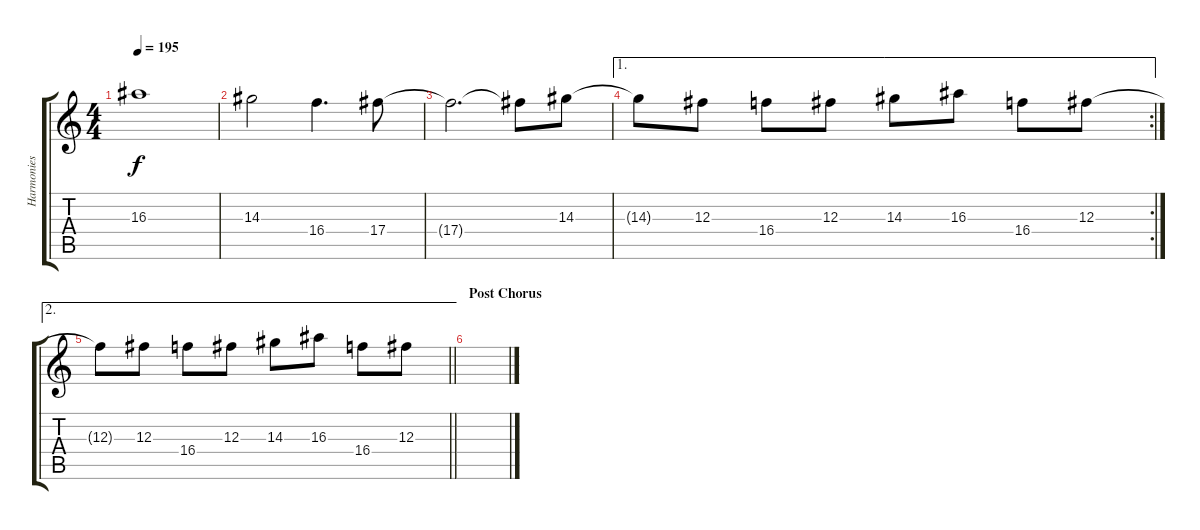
\track ("Harmonies Guitar" "Harmonies ") {instrument distortionguitar}
\staff {score tabs}
\tuning (Eb4 Bb3 Gb3 Db3 Ab2 Eb2) {hide}
\ts (4 4)
\tempo 195
\clef g2
\ks c
16.3{t}.1{dy f} |
14.3.2 16.4.4{d} 17.4.8 |
17.4{t}.2{d} 17.4{t}.8 14.3.8 |
\ae 1
\rc 2
14.3{t}.8 12.3.8 16.4.8 12.3.8 14.3.8 16.3.8 16.4.8 12.3.8 |
\ae 2
\barLineRight lightlight
12.3{t}.8 12.3.8 16.4.8 12.3.8 14.3.8 16.3.8 16.4.8 12.3.8 |
\section ("" "Post Chorus")
